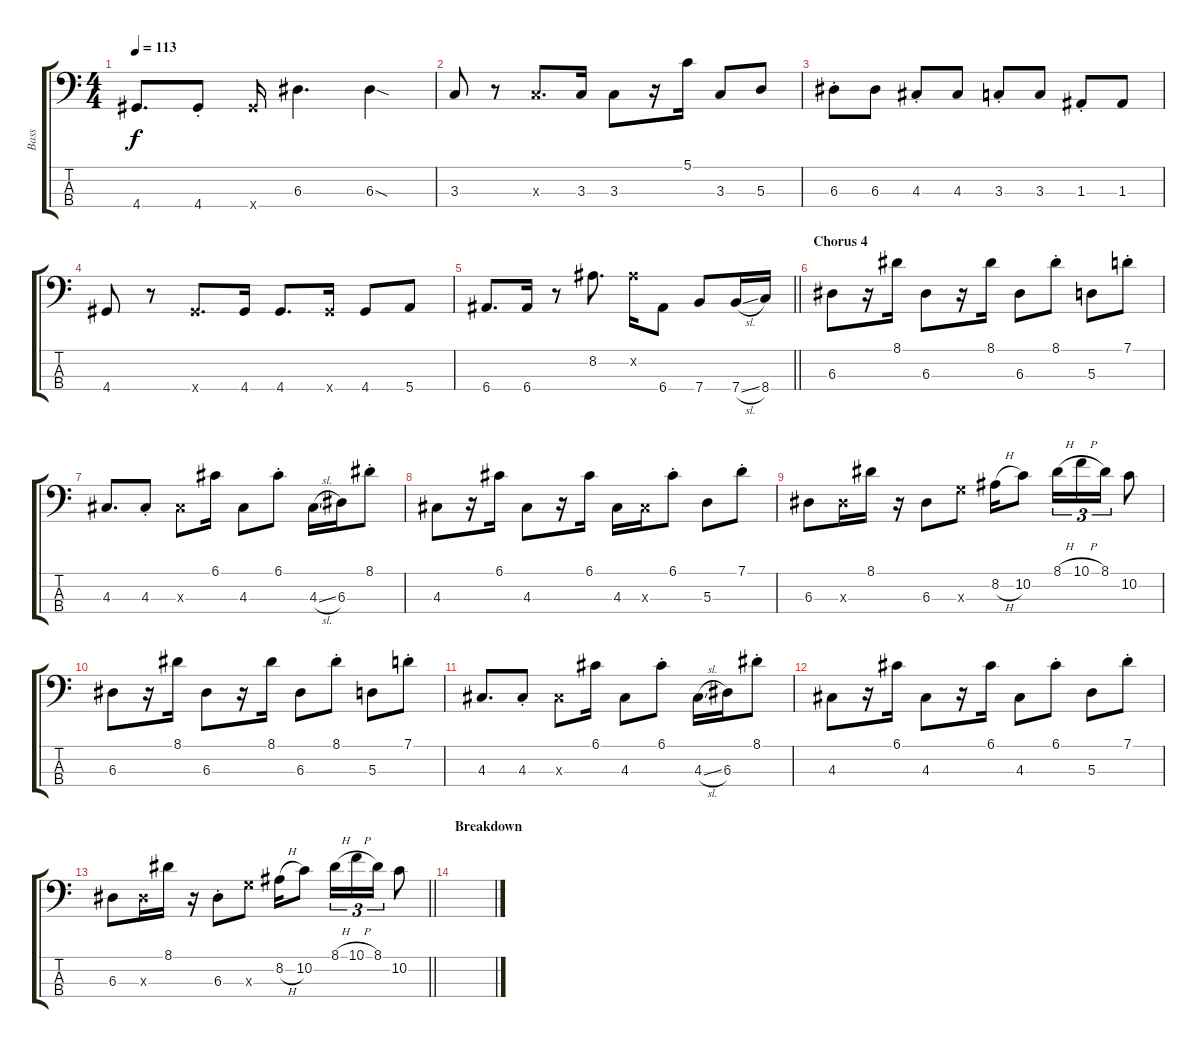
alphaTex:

\track ("Bass" "Bass") {instrument slapbass1}
\staff {score tabs}
\tuning (G2 D2 A1 E1) {hide}
\ts (4 4)
\tempo 113
\clef f4
\ks c
4.4.8{d dy f} 4.4{st}.8 4.4{x}.16 6.3.4{d} 6.3{sod}.4 |
3.3.8 r.8 3.3{x}.8{d} 3.3.16 3.3.8 r.16 5.1.16 3.3.8 5.3.8 |
6.3{st}.8 6.3.8 4.3{st}.8 4.3.8 3.3{st}.8 3.3.8 1.3{st}.8 1.3.8 |
4.4.8 r.8 4.4{x}.8{d} 4.4.16 4.4.8{d} 4.4{x}.16 4.4.8 5.4.8 |
\barLineRight lightlight
6.4.8{d} 6.4.16 r.8 8.2.8{d} 8.2{x}.16 6.4.8 7.4.8 7.4{sl}.16 8.4.16 |
\section ("" "Chorus 4")
6.3.8 r.16 8.1.16 6.3.8 r.16 8.1.16 6.3.8 8.1{st}.8 5.3.8 7.1{st}.8 |
4.3.8{d} 4.3{st}.8 4.3{x}.8 6.1.16 4.3.8 6.1{st}.8 4.3{sl}.16 6.3.16 8.1{st}.8 |
4.3.8 r.16 6.1.16 4.3.8 r.16 6.1.16 4.3.16 4.3{x}.16 6.1{st}.8 5.3.8 7.1{st}.8 |
6.3.8 6.3{x}.16 8.1.16 r.16 6.3.8 10.3{x}.8 8.2{h}.16 10.2.8 8.1{h}.16{tu (3 2)} 10.1{h}.16{tu (3 2)} 8.1.16{tu (3 2)} 10.2.8 |
6.3.8 r.16 8.1.16 6.3.8 r.16 8.1.16 6.3.8 8.1{st}.8 5.3.8 7.1{st}.8 |
4.3.8{d} 4.3{st}.8 4.3{x}.8 6.1.16 4.3.8 6.1{st}.8 4.3{sl}.16 6.3.16 8.1{st}.8 |
4.3.8 r.16 6.1.16 4.3.8 r.16 6.1.16 4.3.8 6.1{st}.8 5.3.8 7.1{st}.8 |
\barLineRight lightlight
6.3.8 6.3{x}.16 8.1.16 r.16 6.3{st}.8 10.3{x}.8 8.2{h}.16 10.2.8 8.1{h}.16{tu (3 2)} 10.1{h}.16{tu (3 2)} 8.1.16{tu (3 2)} 10.2.8 |
\section ("" "Breakdown")
